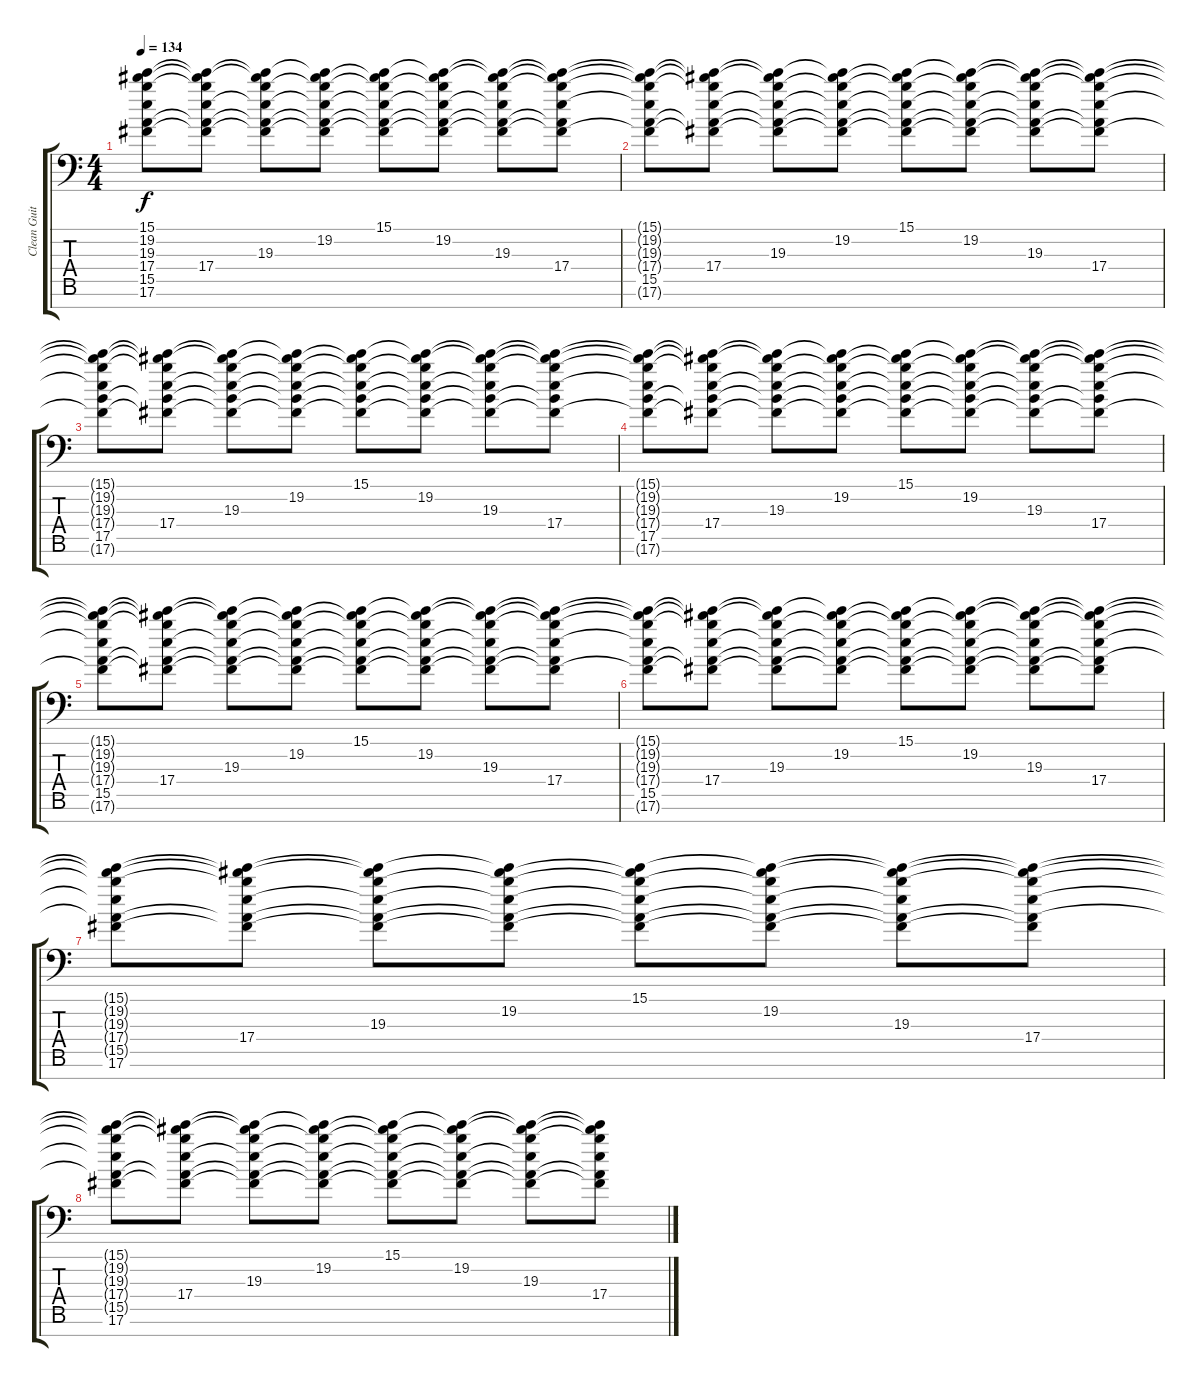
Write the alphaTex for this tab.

\track ("Clean Guitar" "Clean Guit") {instrument electricguitarjazz}
\staff {score tabs}
\tuning (Db4 Ab3 E3 B2 Gb2 Db2 Gb1) {hide}
\ts (4 4)
\tempo 134
\clef f4
\ks c
(15.1{t} 19.2{t} 19.3{t} 17.4{t} 15.5 17.6{t}).8{dy f} (15.1{t} 19.2{t} 19.3{t} 17.4 15.5{t} 17.6{t}).8 (15.1{t} 19.2{t} 19.3 17.4{t} 15.5{t} 17.6{t}).8 (15.1{t} 19.2 19.3{t} 17.4{t} 15.5{t} 17.6{t}).8 (15.1 19.2{t} 19.3{t} 17.4{t} 15.5{t} 17.6{t}).8 (15.1{t} 19.2 19.3{t} 17.4{t} 15.5{t} 17.6{t}).8 (15.1{t} 19.2{t} 19.3 17.4{t} 15.5{t} 17.6{t}).8 (15.1{t} 19.2{t} 19.3{t} 17.4 15.5{t} 17.6{t}).8 |
(15.1{t} 19.2{t} 19.3{t} 17.4{t} 15.5 17.6{t}).8 (15.1{t} 19.2{t} 19.3{t} 17.4 15.5{t} 17.6{t}).8 (15.1{t} 19.2{t} 19.3 17.4{t} 15.5{t} 17.6{t}).8 (15.1{t} 19.2 19.3{t} 17.4{t} 15.5{t} 17.6{t}).8 (15.1 19.2{t} 19.3{t} 17.4{t} 15.5{t} 17.6{t}).8 (15.1{t} 19.2 19.3{t} 17.4{t} 15.5{t} 17.6{t}).8 (15.1{t} 19.2{t} 19.3 17.4{t} 15.5{t} 17.6{t}).8 (15.1{t} 19.2{t} 19.3{t} 17.4 15.5{t} 17.6{t}).8 |
(15.1{t} 19.2{t} 19.3{t} 17.4{t} 17.5 17.6{t}).8 (15.1{t} 19.2{t} 19.3{t} 17.4 17.5{t} 17.6{t}).8 (15.1{t} 19.2{t} 19.3 17.4{t} 17.5{t} 17.6{t}).8 (15.1{t} 19.2 19.3{t} 17.4{t} 17.5{t} 17.6{t}).8 (15.1 19.2{t} 19.3{t} 17.4{t} 17.5{t} 17.6{t}).8 (15.1{t} 19.2 19.3{t} 17.4{t} 17.5{t} 17.6{t}).8 (15.1{t} 19.2{t} 19.3 17.4{t} 17.5{t} 17.6{t}).8 (15.1{t} 19.2{t} 19.3{t} 17.4 17.5{t} 17.6{t}).8 |
(15.1{t} 19.2{t} 19.3{t} 17.4{t} 17.5 17.6{t}).8 (15.1{t} 19.2{t} 19.3{t} 17.4 17.5{t} 17.6{t}).8 (15.1{t} 19.2{t} 19.3 17.4{t} 17.5{t} 17.6{t}).8 (15.1{t} 19.2 19.3{t} 17.4{t} 17.5{t} 17.6{t}).8 (15.1 19.2{t} 19.3{t} 17.4{t} 17.5{t} 17.6{t}).8 (15.1{t} 19.2 19.3{t} 17.4{t} 17.5{t} 17.6{t}).8 (15.1{t} 19.2{t} 19.3 17.4{t} 17.5{t} 17.6{t}).8 (15.1{t} 19.2{t} 19.3{t} 17.4 17.5{t} 17.6{t}).8 |
(15.1{t} 19.2{t} 19.3{t} 17.4{t} 15.5 17.6{t}).8 (15.1{t} 19.2{t} 19.3{t} 17.4 15.5{t} 17.6{t}).8 (15.1{t} 19.2{t} 19.3 17.4{t} 15.5{t} 17.6{t}).8 (15.1{t} 19.2 19.3{t} 17.4{t} 15.5{t} 17.6{t}).8 (15.1 19.2{t} 19.3{t} 17.4{t} 15.5{t} 17.6{t}).8 (15.1{t} 19.2 19.3{t} 17.4{t} 15.5{t} 17.6{t}).8 (15.1{t} 19.2{t} 19.3 17.4{t} 15.5{t} 17.6{t}).8 (15.1{t} 19.2{t} 19.3{t} 17.4 15.5{t} 17.6{t}).8 |
(15.1{t} 19.2{t} 19.3{t} 17.4{t} 15.5 17.6{t}).8 (15.1{t} 19.2{t} 19.3{t} 17.4 15.5{t} 17.6{t}).8 (15.1{t} 19.2{t} 19.3 17.4{t} 15.5{t} 17.6{t}).8 (15.1{t} 19.2 19.3{t} 17.4{t} 15.5{t} 17.6{t}).8 (15.1 19.2{t} 19.3{t} 17.4{t} 15.5{t} 17.6{t}).8 (15.1{t} 19.2 19.3{t} 17.4{t} 15.5{t} 17.6{t}).8 (15.1{t} 19.2{t} 19.3 17.4{t} 15.5{t} 17.6{t}).8 (15.1{t} 19.2{t} 19.3{t} 17.4 15.5{t} 17.6{t}).8 |
(15.1{t} 19.2{t} 19.3{t} 17.4{t} 15.5{t} 17.6).8 (15.1{t} 19.2{t} 19.3{t} 17.4 15.5{t} 17.6{t}).8 (15.1{t} 19.2{t} 19.3 17.4{t} 15.5{t} 17.6{t}).8 (15.1{t} 19.2 19.3{t} 17.4{t} 15.5{t} 17.6{t}).8 (15.1 19.2{t} 19.3{t} 17.4{t} 15.5{t} 17.6{t}).8 (15.1{t} 19.2 19.3{t} 17.4{t} 15.5{t} 17.6{t}).8 (15.1{t} 19.2{t} 19.3 17.4{t} 15.5{t} 17.6{t}).8 (15.1{t} 19.2{t} 19.3{t} 17.4 15.5{t} 17.6{t}).8 |
(15.1{t} 19.2{t} 19.3{t} 17.4{t} 15.5{t} 17.6).8 (15.1{t} 19.2{t} 19.3{t} 17.4 15.5{t} 17.6{t}).8 (15.1{t} 19.2{t} 19.3 17.4{t} 15.5{t} 17.6{t}).8 (15.1{t} 19.2 19.3{t} 17.4{t} 15.5{t} 17.6{t}).8 (15.1 19.2{t} 19.3{t} 17.4{t} 15.5{t} 17.6{t}).8 (15.1{t} 19.2 19.3{t} 17.4{t} 15.5{t} 17.6{t}).8 (15.1{t} 19.2{t} 19.3 17.4{t} 15.5{t} 17.6{t}).8 (15.1{t} 19.2{t} 19.3{t} 17.4 15.5{t} 17.6{t}).8
